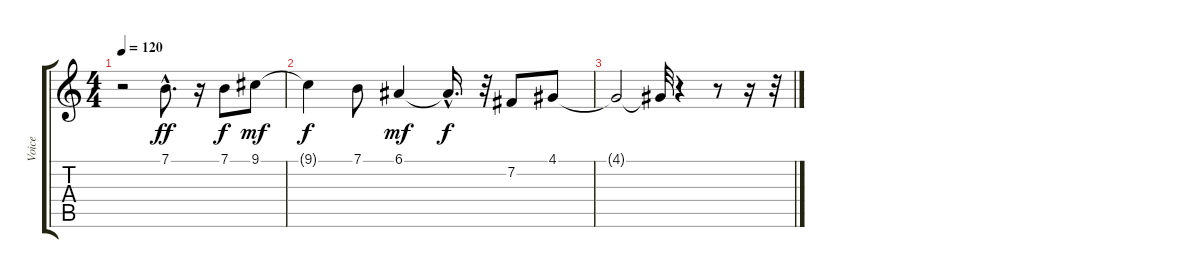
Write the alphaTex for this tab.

\track ("Voice" "Voice") {instrument lead3calliope}
\staff {score tabs}
\tuning (E4 B3 G3 D3 A2 E2) {hide}
\ts (4 4)
\tempo 120
\clef g2
\ks c
r.2{dy f} 7.1{hac}.8{d dy ff} r.16 7.1.8{dy f} 9.1.8{dy mf} |
9.1{t}.4{dy f} 7.1.8 6.1.4{dy mf} 6.1{hac t}.16{d dy f} r.32 7.2.8 4.1.8 |
4.1{t}.2 4.1{t}.32 r.4 r.8 r.16 r.32
